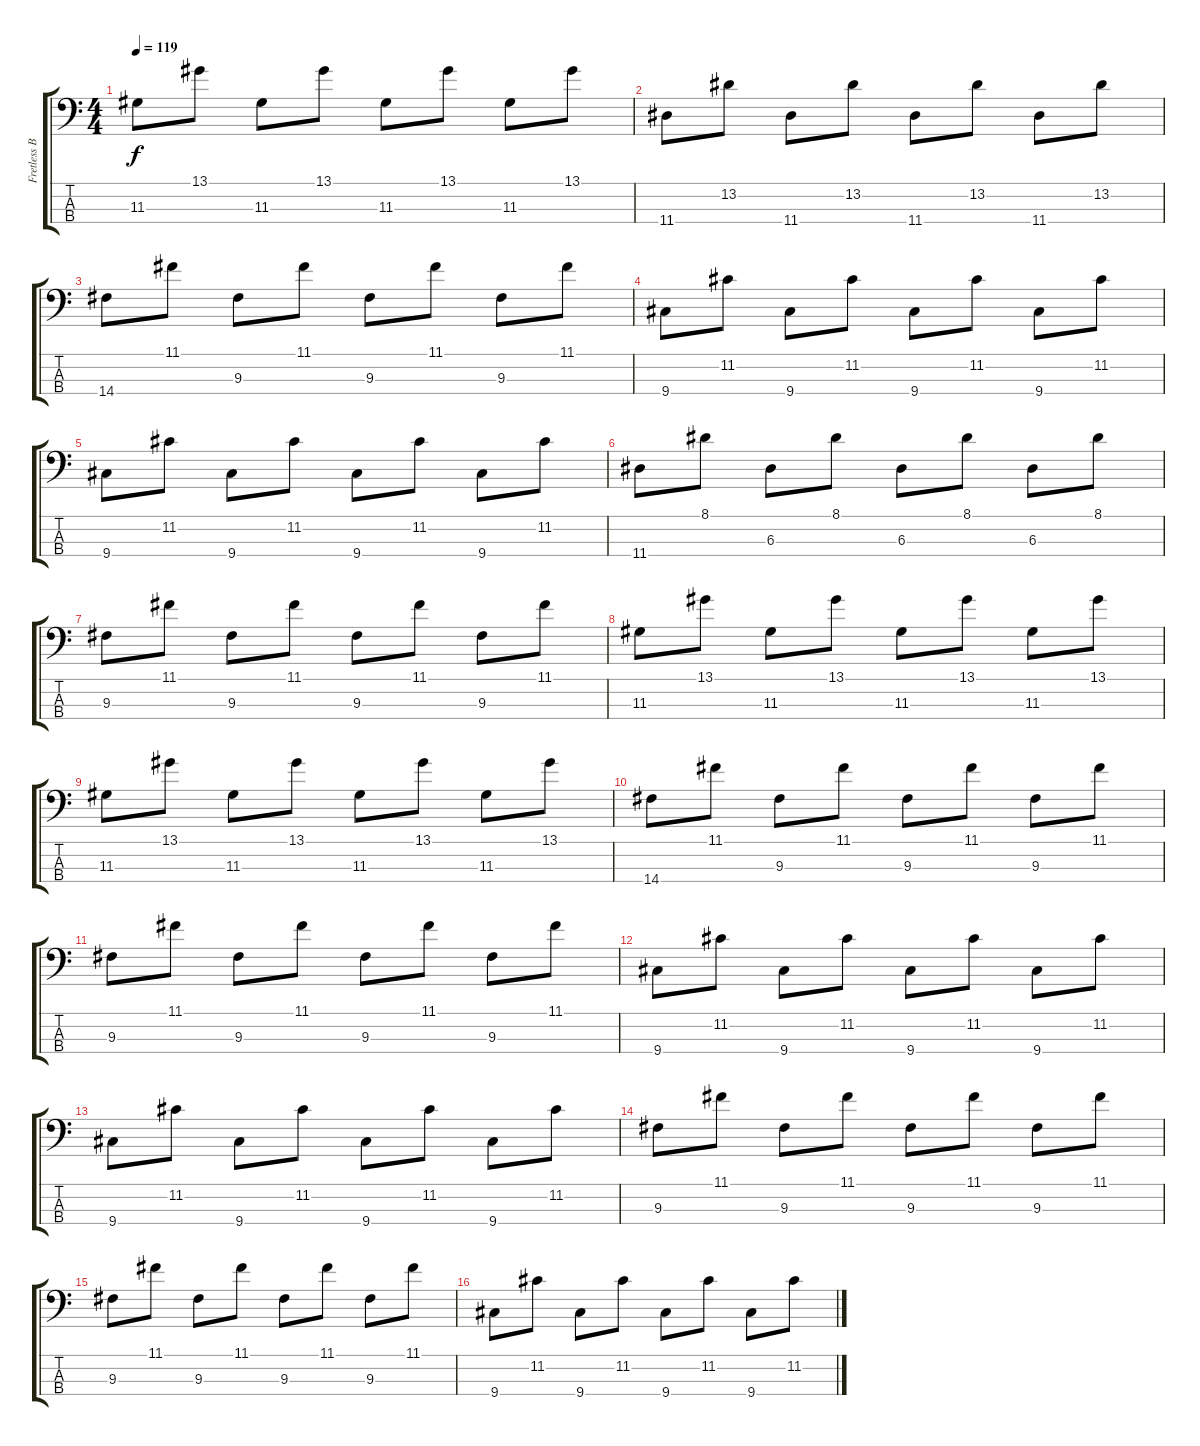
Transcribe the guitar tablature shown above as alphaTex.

\track ("Fretless Bass" "Fretless B") {instrument fretlessbass}
\staff {score tabs}
\tuning (G2 D2 A1 E1) {hide}
\ts (4 4)
\tempo 119
\clef f4
\ks c
11.3.8{dy f} 13.1.8 11.3.8 13.1.8 11.3.8 13.1.8 11.3.8 13.1.8 |
11.4.8 13.2.8 11.4.8 13.2.8 11.4.8 13.2.8 11.4.8 13.2.8 |
14.4.8 11.1.8 9.3.8 11.1.8 9.3.8 11.1.8 9.3.8 11.1.8 |
9.4.8 11.2.8 9.4.8 11.2.8 9.4.8 11.2.8 9.4.8 11.2.8 |
9.4.8 11.2.8 9.4.8 11.2.8 9.4.8 11.2.8 9.4.8 11.2.8 |
11.4.8 8.1.8 6.3.8 8.1.8 6.3.8 8.1.8 6.3.8 8.1.8 |
9.3.8 11.1.8 9.3.8 11.1.8 9.3.8 11.1.8 9.3.8 11.1.8 |
11.3.8 13.1.8 11.3.8 13.1.8 11.3.8 13.1.8 11.3.8 13.1.8 |
11.3.8 13.1.8 11.3.8 13.1.8 11.3.8 13.1.8 11.3.8 13.1.8 |
14.4.8 11.1.8 9.3.8 11.1.8 9.3.8 11.1.8 9.3.8 11.1.8 |
9.3.8 11.1.8 9.3.8 11.1.8 9.3.8 11.1.8 9.3.8 11.1.8 |
9.4.8 11.2.8 9.4.8 11.2.8 9.4.8 11.2.8 9.4.8 11.2.8 |
9.4.8 11.2.8 9.4.8 11.2.8 9.4.8 11.2.8 9.4.8 11.2.8 |
9.3.8 11.1.8 9.3.8 11.1.8 9.3.8 11.1.8 9.3.8 11.1.8 |
9.3.8 11.1.8 9.3.8 11.1.8 9.3.8 11.1.8 9.3.8 11.1.8 |
9.4.8 11.2.8 9.4.8 11.2.8 9.4.8 11.2.8 9.4.8 11.2.8
